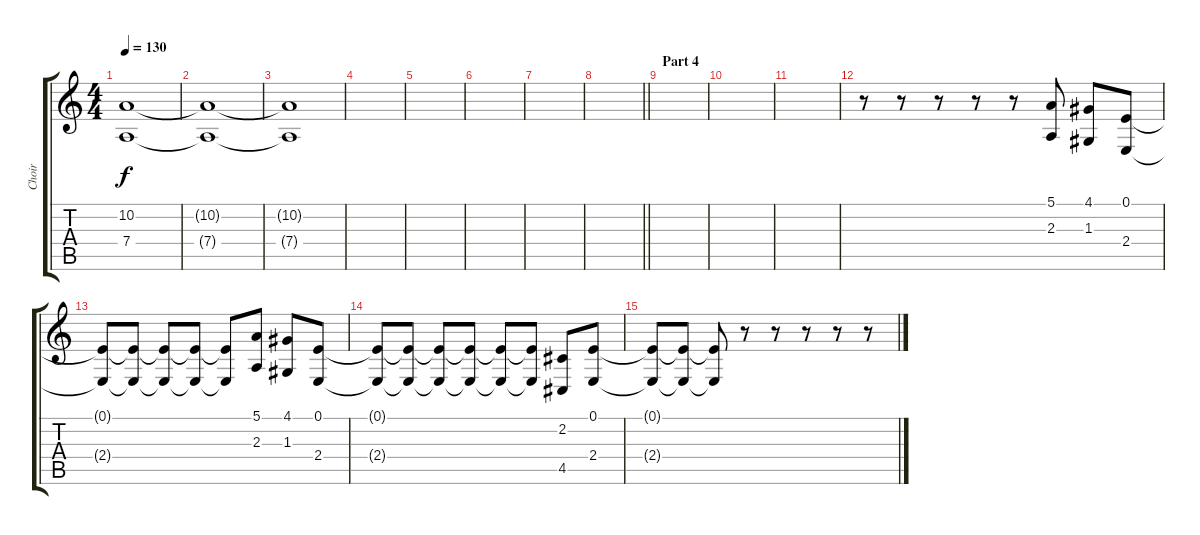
\track ("Choir" "Choir") {instrument lead6voice}
\staff {score tabs}
\tuning (E4 B3 G3 D3 A2 E2) {hide}
\ts (4 4)
\tempo 130
\clef g2
\ks c
(10.2 7.4).1{dy f volume 13} |
(10.2{t} 7.4{t}).1 |
(10.2{t} 7.4{t}).1{volume 4} |
|
|
|
|
\barLineRight lightlight
|
\section ("" "Part 4")
|
|
|
r.8 r.8 r.8 r.8 r.8 (5.1 2.3).8 (4.1 1.3).8 (0.1 2.4).8 |
(0.1{t} 2.4{t}).8 (0.1{t} 2.4{t}).8 (0.1{t} 2.4{t}).8 (0.1{t} 2.4{t}).8 (0.1{t} 2.4{t}).8 (5.1 2.3).8 (4.1 1.3).8 (0.1 2.4).8 |
(0.1{t} 2.4{t}).8 (0.1{t} 2.4{t}).8 (0.1{t} 2.4{t}).8 (0.1{t} 2.4{t}).8 (0.1{t} 2.4{t}).8 (0.1{t} 2.4{t}).8 (2.2 4.5).8 (0.1 2.4).8 |
(0.1{t} 2.4{t}).8 (0.1{t} 2.4{t}).8 (0.1{t} 2.4{t}).8 r.8 r.8 r.8 r.8 r.8
